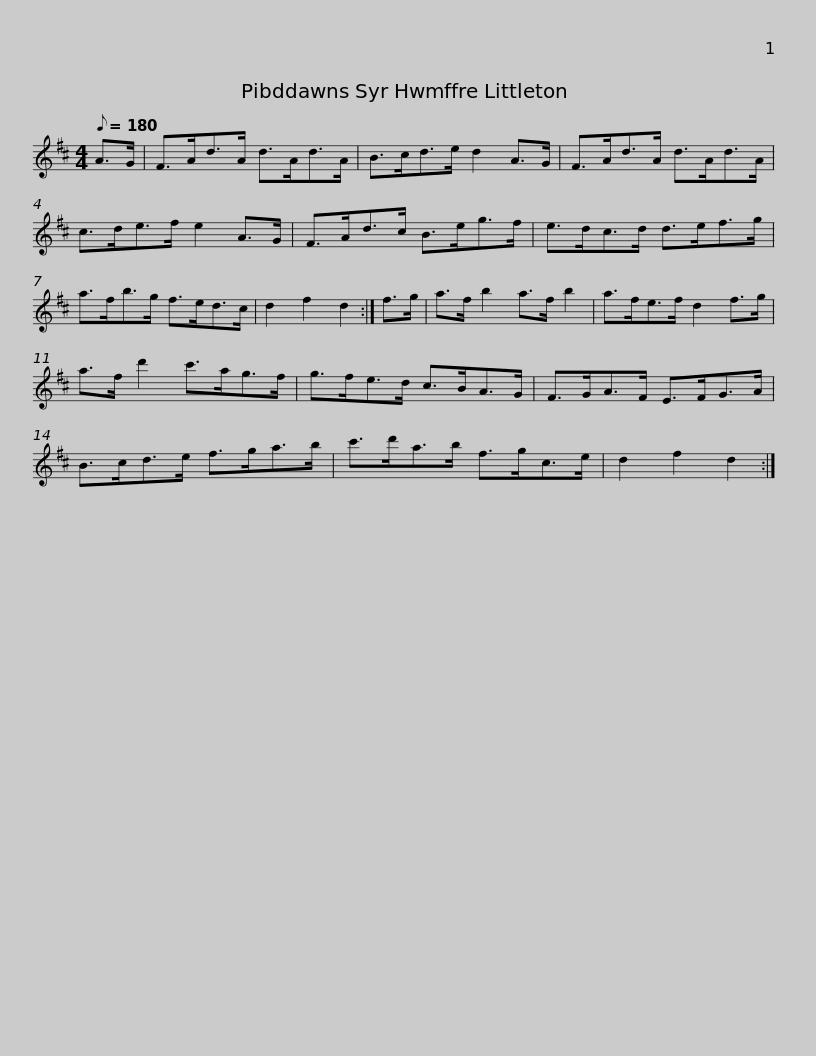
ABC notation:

X:1
L:1/8
Q:1/8=180
M:4/4
I:linebreak $
K:D
V:1 treble
V:1
 A>G | F>Ad>A d>Ad>A | B>cd>e d2 A>G | F>Ad>A d>Ad>A | c>de>f e2 A>G |$ %5
 F>Ad>c B>eg>f | e>dc>d d>ef>g | a>fb>g f>ed>c | d2 f2 d2 :|$ f>g | %10
 a>f b2 a>f b2 | a>fe>f d2 f>g | a>f d'2 c'>ag>f | g>fe>d c>BA>G |$ F>GA>F E>FG>A | %15
 B>cd>e f>ga>b | c'>d'a>b f>gc>e | d2 f2 d2 :| %18
